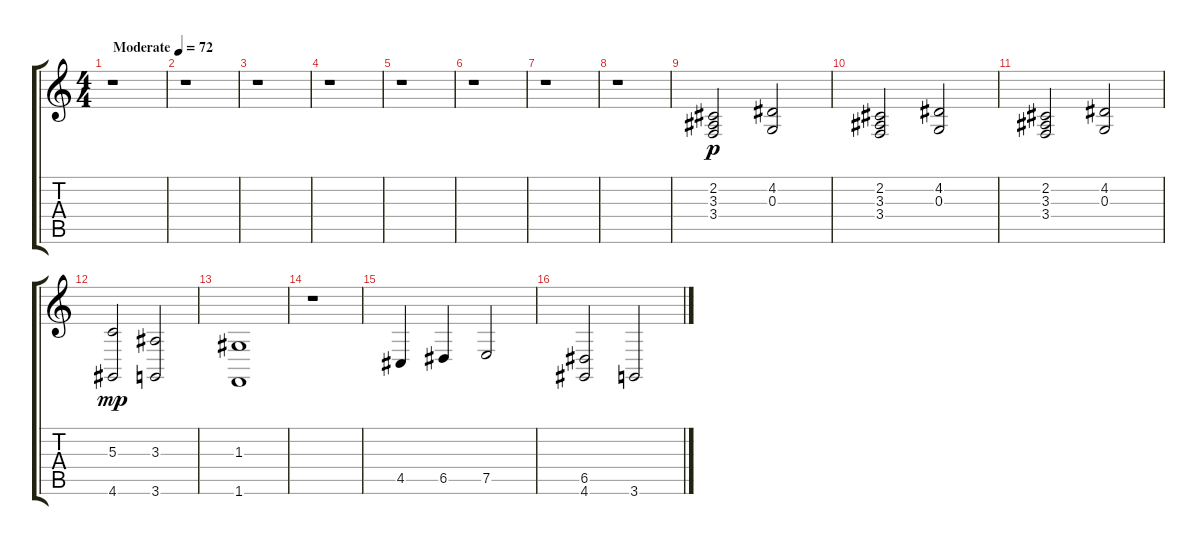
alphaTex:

\track "" {instrument synthstrings1}
\staff {score tabs}
\tuning (E4 B3 G3 D3 A2 E2) {hide}
\ts (4 4)
\tempo (72 "Moderate")
\clef g2
\ks c
r.1{dy p instrument synthstrings1} |
r.1 |
r.1 |
r.1 |
r.1 |
r.1 |
r.1 |
r.1 |
(2.2 3.3 3.4).2{volume 16} (4.2 0.3).2 |
(2.2 3.3 3.4).2 (4.2 0.3).2 |
(2.2 3.3 3.4).2 (4.2 0.3).2 |
(5.3 4.6).2{dy mp} (3.3 3.6).2 |
(1.3 1.6).1 |
r.1 |
4.5.4 6.5.4 7.5.2 |
(6.5 4.6).2 3.6.2
